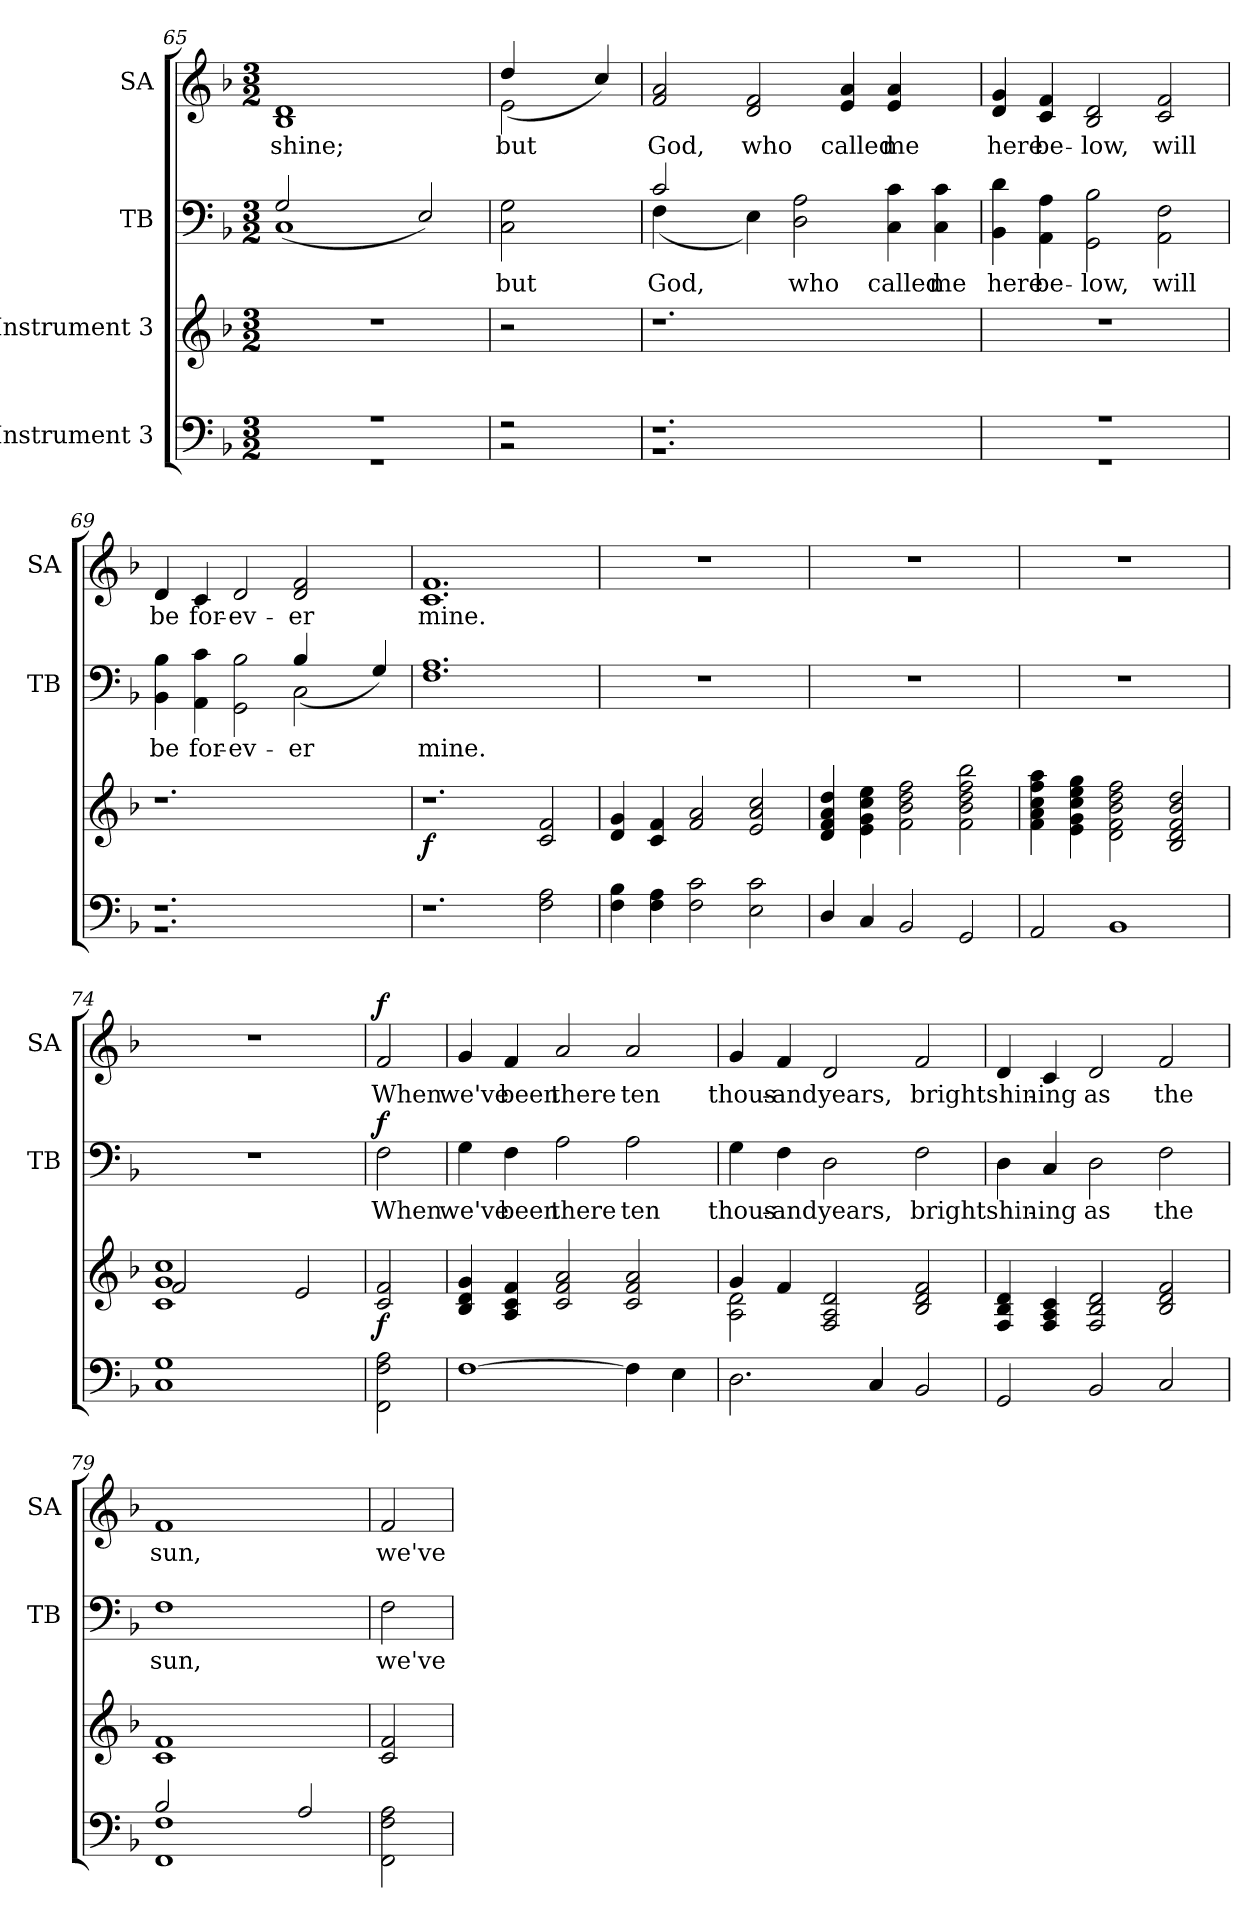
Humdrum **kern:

**kern	**kern	**dynam	**kern	**text	**dynam	**kern	**text	**dynam
*part4	*part3	*part3	*part2	*part2	*part2	*part1	*part1	*part1
*staff4	*staff3	*staff3	*staff2	*staff2	*staff2	*staff1	*staff1	*staff1
*I"Instrument 3	*I"Instrument 3	*	*I"TB	*	*	*I"SA	*	*
*	*	*	*I'TB	*	*	*I'SA	*	*
*clefF4	*clefG2	*	*clefF4	*	*	*clefG2	*	*
*k[b-]	*k[b-]	*	*k[b-]	*	*	*k[b-]	*	*
*F:	*F:	*	*F:	*	*	*F:	*	*
*M3/2	*M3/2	*	*M3/2	*	*	*M3/2	*	*
=65	=65	=65	=65	=65	=65	=65	=65	=65
*^	*	*	*^	*	*	*	*	*
!	!	!	!	!	!	!LO:LY:a:cj	!	!	!LO:LY:b:cj	!
1.r	1.r	1.r	.	1C	(>2G/	.	.	1d 1B-	shine;	.
.	.	.	.	.	1ryy	.	.	.	.	.
!	!	!	!	!	!	!LO:LY:a:cj	!	!	!	!
.	.	.	.	2E/)	.	.	.	2ryy	.	.
*	*	*	*	*v	*v	*	*	*	*	*
!!LO:PB:g=z
=66	=66	=66	=66	=66	=66	=66	=66	=66	=66
!	!	!	!	!	!LO:LY:a:cj	!	!	!LO:LY:b:cj	!
*	*	*	*	*	*	*	*^	*	*
2r	2r	2r	.	2G\ 2C\	but	.	2e\	(>4dd/	but	.
.	.	.	.	.	.	.	.	2ryy	.	.
!	!	!	!	!	!	!	!	!	!LO:LY:b:cj	!
4ryy	4ryy	4ryy	.	4ryy	.	.	4cc/)	.	.	.
*	*	*	*	*	*	*	*v	*v	*	*
=67	=67	=67	=67	=67	=67	=67	=67	=67	=67
*	*	*	*	*^	*	*	*	*	*
!	!	!	!	!	!	!LO:LY:a:cj	!	!	!LO:LY:b:cj	!
1.r	1.r	1.r	.	2c/	(<4F\	God,	.	2a/ 2f/	God,	.
.	.	.	.	.	1.ryy	.	.	.	.	.
!	!	!	!	!	!	!LO:LY:a:cj	!	!	!LO:LY:b:cj	!
.	.	.	.	4E\)	.	.	.	2f/ 2d/	who	.
!	!	!	!	!	!	!LO:LY:a:cj	!	!	!	!
.	.	.	.	2A\ 2D\	.	who	.	.	.	.
!	!	!	!	!	!	!	!	!	!LO:LY:b:cj	!
.	.	.	.	.	.	.	.	4a/ 4e/	called	.
!	!	!	!	!	!	!LO:LY:a:cj	!	!	!LO:LY:b:cj	!
.	.	.	.	4c\ 4C\	.	called	.	4e/ 4a/	me	.
!	!	!	!	!	!	!LO:LY:a:cj	!	!	!	!
4ryy	4ryy	4ryy	.	4C\ 4c\	.	me	.	4ryy	.	.
*	*	*	*	*v	*v	*	*	*	*	*
=68	=68	=68	=68	=68	=68	=68	=68	=68	=68
!	!	!	!	!	!LO:LY:a:cj	!	!	!LO:LY:b:cj	!
1.r	1.r	1.r	.	4d\ 4BB-\	here	.	4g/ 4d/	here	.
!	!	!	!	!	!LO:LY:a:cj	!	!	!LO:LY:b:cj	!
.	.	.	.	4AA\ 4A\	be-	.	4c/ 4f/	be-	.
!	!	!	!	!	!LO:LY:a:cj	!	!	!LO:LY:b:cj	!
.	.	.	.	2B-\ 2GG\	-low,	.	2d/ 2B-/	-low,	.
!	!	!	!	!	!LO:LY:a:cj	!	!	!LO:LY:b:cj	!
.	.	.	.	2AA\ 2F\	will	.	2f/ 2c/	will	.
=69	=69	=69	=69	=69	=69	=69	=69	=69	=69
!	!	!	!	!	!LO:LY:a:cj	!	!	!LO:LY:b:cj	!
*	*	*	*	*^	*	*	*	*	*
1.r	1.r	1.r	.	4B-\ 4BB-\	1ryy	be	.	4d/	be	.
!	!	!	!	!	!	!LO:LY:a:cj	!	!	!LO:LY:b:cj	!
.	.	.	.	4c\ 4AA\	.	for-	.	4c/	for-	.
!	!	!	!	!	!	!LO:LY:a:cj	!	!	!LO:LY:b:cj	!
.	.	.	.	2GG\ 2B-\	.	-ev-	.	2d/	-ev-	.
!	!	!	!	!	!	!LO:LY:a:cj	!	!	!LO:LY:b:cj	!
.	.	.	.	2C\	(>4B-/	-er	.	2f/ 2d/	-er	.
.	.	.	.	.	2ryy	.	.	.	.	.
!	!	!	!	!	!	!LO:LY:a:cj	!	!	!	!
4ryy	4ryy	4ryy	.	4G/)	.	.	.	4ryy	.	.
*	*	*	*	*v	*v	*	*	*	*	*
=70	=70	=70	=70	=70	=70	=70	=70	=70	=70
!	!	!	!LO:DY:b	!	!LO:LY:a:cj	!	!	!LO:LY:b:cj	!
*v	*v	*	*	*	*	*	*	*	*
1.r	1.r	f	1.A 1.F	mine.	.	1.f 1.c	mine.	.
2A\ 2F\	2c/ 2f/	.	2ryy	.	.	2ryy	.	.
!!LO:LB:g=z
=71	=71	=71	=71	=71	=71	=71	=71	=71
4B-\ 4F\	4g/ 4d/	.	1.r	.	.	1.r	.	.
4F\ 4A\	4f/ 4c/	.	.	.	.	.	.	.
2c\ 2F\	2a/ 2f/	.	.	.	.	.	.	.
2c\ 2E\	2cc/ 2e/ 2a/	.	.	.	.	.	.	.
=72	=72	=72	=72	=72	=72	=72	=72	=72
4D/	4a/ 4f/ 4d/ 4dd/	.	1.r	.	.	1.r	.	.
4C/	4ee\ 4cc\ 4g\ 4e\	.	.	.	.	.	.	.
2BB-/	2dd\ 2b-\ 2f\ 2ff\	.	.	.	.	.	.	.
2GG/	2bb-\ 2ff\ 2b-\ 2f\ 2dd\	.	.	.	.	.	.	.
=73	=73	=73	=73	=73	=73	=73	=73	=73
2AA/	4ff\ 4cc\ 4a\ 4f\ 4aa\	.	1.r	.	.	1.r	.	.
.	4gg\ 4cc\ 4g\ 4e\ 4ee\	.	.	.	.	.	.	.
1BB-	2ff\ 2b-\ 2f\ 2d\ 2dd\	.	.	.	.	.	.	.
.	2dd/ 2f/ 2d/ 2B-/ 2b-/	.	.	.	.	.	.	.
=74	=74	=74	=74	=74	=74	=74	=74	=74
*	*^	*	*	*	*	*	*	*
1G 1C	1g 1c 1cc	2f/	.	1.r	.	.	1.r	.	.
.	.	1ryy	.	.	.	.	.	.	.
2ryy	2e/	.	.	.	.	.	.	.	.
*	*v	*v	*	*	*	*	*	*	*
!!LO:LB:g=z
=75	=75	=75	=75	=75	=75	=75	=75	=75
!	!	!LO:DY:b	!	!LO:LY:a:cj	!LO:DY:a	!	!LO:LY:b:cj	!LO:DY:a
2A\ 2FF\ 2F\	2f/ 2c/	f	2F\	When	f	2f/	When	f
=76	=76	=76	=76	=76	=76	=76	=76	=76
!	!	!	!	!LO:LY:a:cj	!	!	!LO:LY:b:cj	!
[<1F	4d/ 4B-/ 4g/	.	4G\	we've	.	4g/	we've	.
!	!	!	!	!LO:LY:a:cj	!	!	!LO:LY:b:cj	!
.	4f/ 4A/ 4c/	.	4F\	been	.	4f/	been	.
!	!	!	!	!LO:LY:a:cj	!	!	!LO:LY:b:cj	!
.	2f/ 2c/ 2a/	.	2A\	there	.	2a/	there	.
!	!	!	!	!LO:LY:a:cj	!	!	!LO:LY:b:cj	!
4F\]	2f/ 2c/ 2a/	.	2A\	ten	.	2a/	ten	.
4E\	.	.	.	.	.	.	.	.
=77	=77	=77	=77	=77	=77	=77	=77	=77
*	*^	*	*	*	*	*	*	*
!	!	!	!	!	!LO:LY:a:cj	!	!	!LO:LY:b:cj	!
2.D\	4g/	2A\ 2d\	.	4G\	thous-	.	4g/	thous-	.
!	!	!	!	!	!LO:LY:a:cj	!	!	!LO:LY:b:cj	!
.	4f/	.	.	4F\	-and	.	4f/	-and	.
!	!	!	!	!	!LO:LY:a:cj	!	!	!LO:LY:b:cj	!
.	2A/ 2F/ 2d/	1ryy	.	2D\	years,	.	2d/	years,	.
4C/	.	.	.	.	.	.	.	.	.
!	!	!	!	!	!LO:LY:a:cj	!	!	!LO:LY:b:cj	!
2BB-/	2f/ 2B-/ 2d/	.	.	2F\	bright	.	2f/	bright	.
*	*v	*v	*	*	*	*	*	*	*
=78	=78	=78	=78	=78	=78	=78	=78	=78
!	!	!	!	!LO:LY:a:cj	!	!	!LO:LY:b:cj	!
2GG/	4B-/ 4F/ 4d/	.	4D\	shin-	.	4d/	shin-	.
!	!	!	!	!LO:LY:a:cj	!	!	!LO:LY:b:cj	!
.	4A/ 4F/ 4c/	.	4C/	-ing	.	4c/	-ing	.
!	!	!	!	!LO:LY:a:cj	!	!	!LO:LY:b:cj	!
2BB-/	2B-/ 2F/ 2d/	.	2D\	as	.	2d/	as	.
!	!	!	!	!LO:LY:a:cj	!	!	!LO:LY:b:cj	!
2C/	2f/ 2d/ 2B-/	.	2F\	the	.	2f/	the	.
=79	=79	=79	=79	=79	=79	=79	=79	=79
*^	*	*	*	*	*	*	*	*
!	!	!	!	!	!LO:LY:a:cj	!	!	!LO:LY:b:cj	!
1F 1FF	2B-/	1c 1f	.	1F	sun,	.	1f	sun,	.
.	1ryy	.	.	.	.	.	.	.	.
2A/	.	2ryy	.	2ryy	.	.	2ryy	.	.
*v	*v	*	*	*	*	*	*	*	*
!!LO:PB:g=z
=80	=80	=80	=80	=80	=80	=80	=80	=80
!	!	!	!	!LO:LY:a:cj	!	!	!LO:LY:b:cj	!
2A\ 2F\ 2FF\	2c/ 2f/	.	2F\	we've	.	2f/	we've	.
=	=	=	=	=	=	=	=	=
*-	*-	*-	*-	*-	*-	*-	*-	*-
